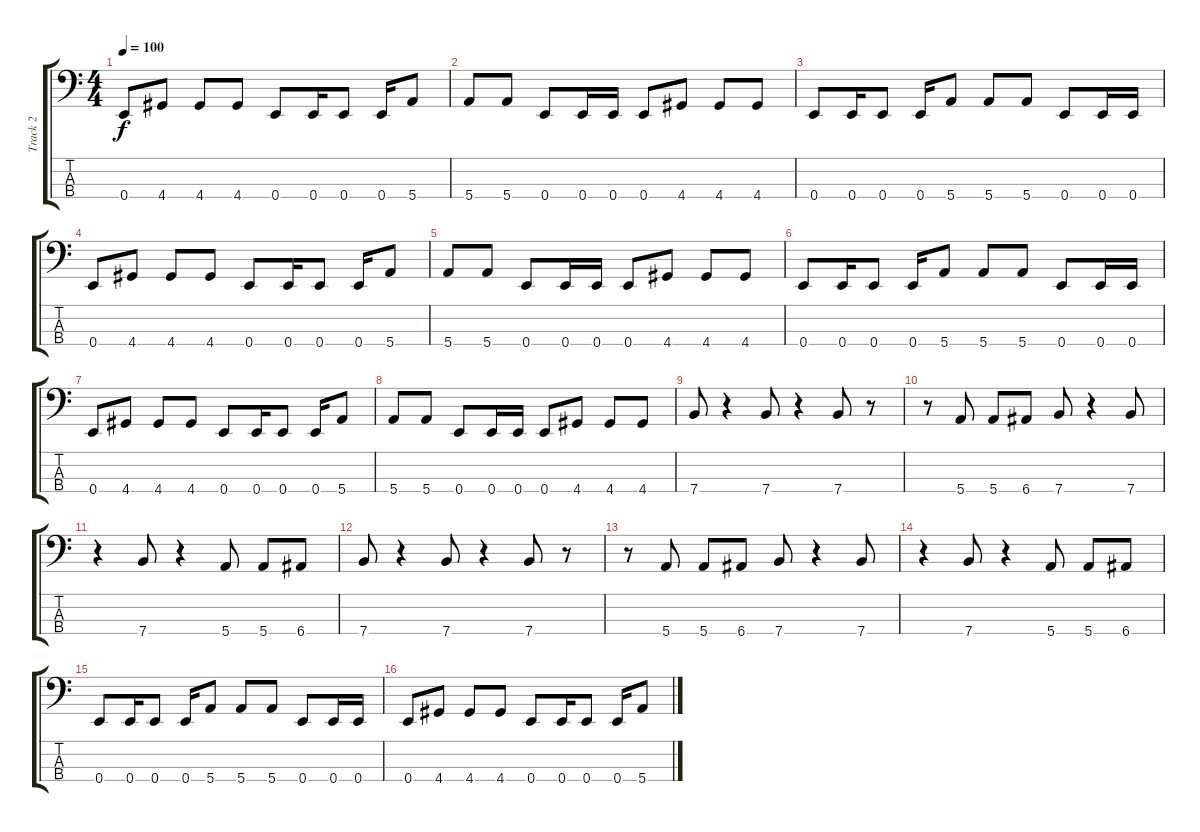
\track ("Track 2" "Track 2") {instrument electricbassfinger}
\staff {score tabs}
\tuning (G2 D2 A1 E1) {hide}
\ts (4 4)
\tempo 100
\clef f4
\ks c
0.4.8{dy f} 4.4.8 4.4.8 4.4.8 0.4.8 0.4.16 0.4.8 0.4.16 5.4.8 |
5.4.8 5.4.8 0.4.8 0.4.16 0.4.16 0.4.8 4.4.8 4.4.8 4.4.8 |
0.4.8 0.4.16 0.4.8 0.4.16 5.4.8 5.4.8 5.4.8 0.4.8 0.4.16 0.4.16 |
0.4.8 4.4.8 4.4.8 4.4.8 0.4.8 0.4.16 0.4.8 0.4.16 5.4.8 |
5.4.8 5.4.8 0.4.8 0.4.16 0.4.16 0.4.8 4.4.8 4.4.8 4.4.8 |
0.4.8 0.4.16 0.4.8 0.4.16 5.4.8 5.4.8 5.4.8 0.4.8 0.4.16 0.4.16 |
0.4.8 4.4.8 4.4.8 4.4.8 0.4.8 0.4.16 0.4.8 0.4.16 5.4.8 |
5.4.8 5.4.8 0.4.8 0.4.16 0.4.16 0.4.8 4.4.8 4.4.8 4.4.8 |
7.4.8 r.4 7.4.8 r.4 7.4.8 r.8 |
r.8 5.4.8 5.4.8 6.4.8 7.4.8 r.4 7.4.8 |
r.4 7.4.8 r.4 5.4.8 5.4.8 6.4.8 |
7.4.8 r.4 7.4.8 r.4 7.4.8 r.8 |
r.8 5.4.8 5.4.8 6.4.8 7.4.8 r.4 7.4.8 |
r.4 7.4.8 r.4 5.4.8 5.4.8 6.4.8 |
0.4.8 0.4.16 0.4.8 0.4.16 5.4.8 5.4.8 5.4.8 0.4.8 0.4.16 0.4.16 |
0.4.8 4.4.8 4.4.8 4.4.8 0.4.8 0.4.16 0.4.8 0.4.16 5.4.8
